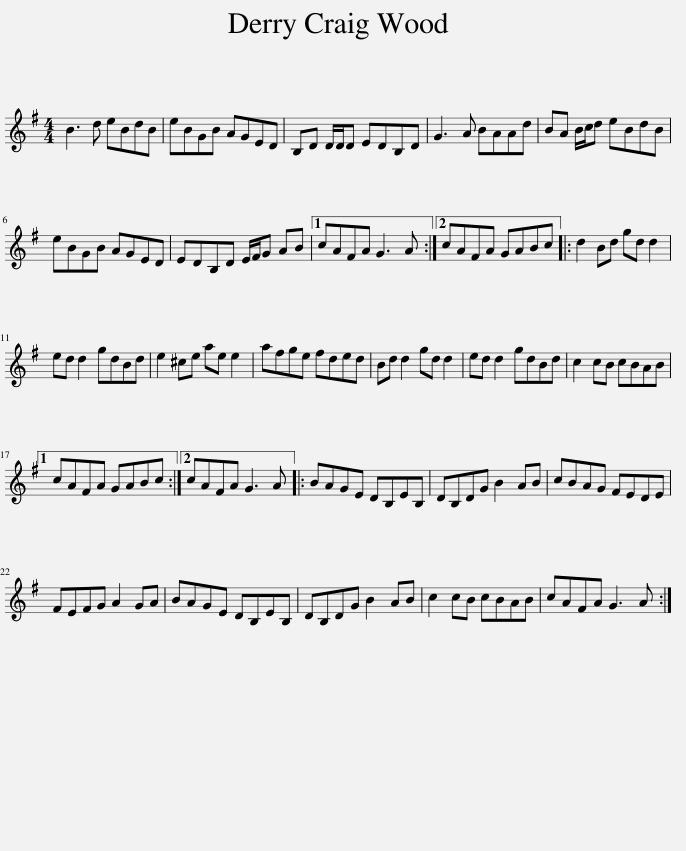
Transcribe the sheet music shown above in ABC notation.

X:1
L:1/8
M:4/4
I:linebreak $
K:G
V:1 treble
V:1
 B3 d eBdB | eBGB AGED | B,D D/D/D EDB,D | G3 A BAAd | BA B/c/d eBdB |$ %5
 eBGB AGED | EDB,D E/F/G AB |1 cAFA G3 A :|2 cAFA GABc |: d2 Bd gd d2 |$ %10
 ed d2 gdBd | e2 ^ce ae e2 | afge fded | Bd d2 gd d2 | ed d2 gdBd | %15
 c2 cB cBAB |1$ cAFA GABc :|2 cAFA G3 A |: BAGE DB,EB, | DB,DG B2 AB | %20
 cBAG FEDE |$ FEFG A2 GA | BAGE DB,EB, | DB,DG B2 AB | c2 cB cBAB | %25
 cAFA G3 A :| %26
